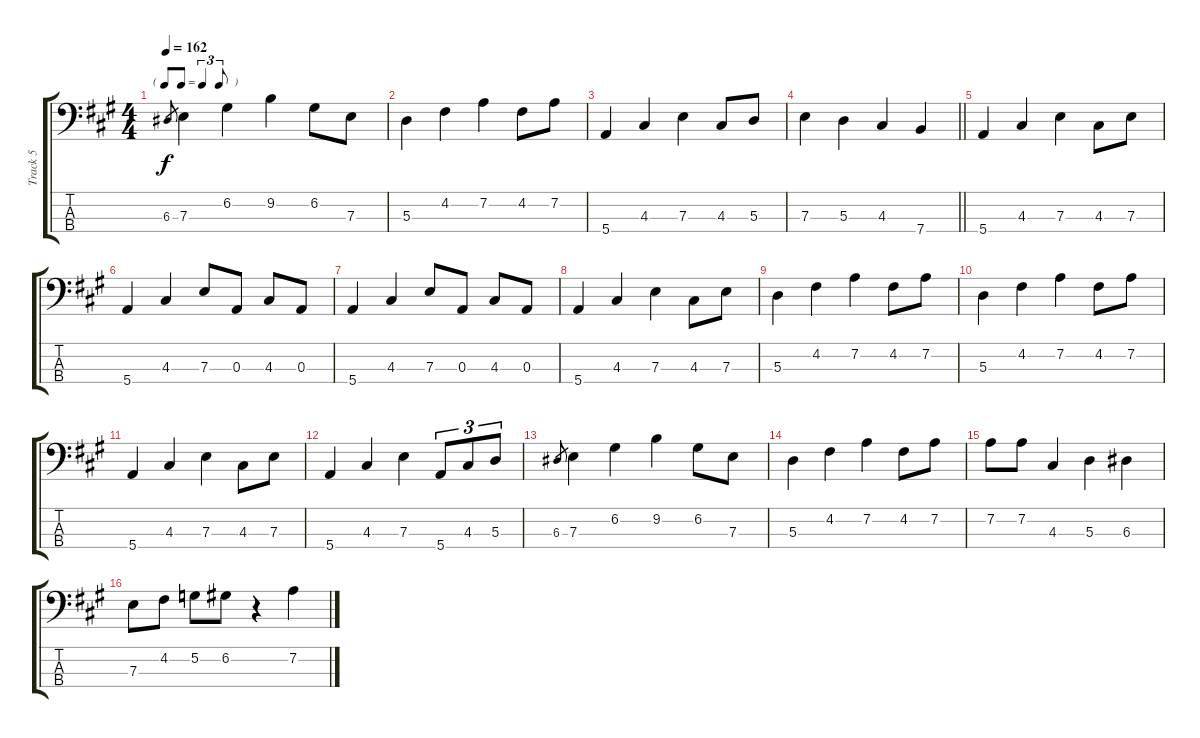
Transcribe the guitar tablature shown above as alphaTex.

\track ("Track 5" "Track 5") {instrument electricbassfinger}
\staff {score tabs}
\tuning (G2 D2 A1 E1) {hide}
\ts (4 4)
\tf triplet8th
\tempo 162
\clef f4
\ks a
6.3.8{gr dy f} 7.3.4 6.2.4 9.2.4 6.2.8 7.3.8 |
5.3.4 4.2.4 7.2.4 4.2.8 7.2.8 |
5.4.4 4.3.4 7.3.4 4.3.8 5.3.8 |
\barLineRight lightlight
7.3.4 5.3.4 4.3.4 7.4.4 |
5.4.4 4.3.4 7.3.4 4.3.8 7.3.8 |
5.4.4 4.3.4 7.3.8 0.3.8 4.3.8 0.3.8 |
5.4.4 4.3.4 7.3.8 0.3.8 4.3.8 0.3.8 |
5.4.4 4.3.4 7.3.4 4.3.8 7.3.8 |
5.3.4 4.2.4 7.2.4 4.2.8 7.2.8 |
5.3.4 4.2.4 7.2.4 4.2.8 7.2.8 |
5.4.4 4.3.4 7.3.4 4.3.8 7.3.8 |
5.4.4 4.3.4 7.3.4 5.4.8{tu (3 2)} 4.3.8{tu (3 2)} 5.3.8{tu (3 2)} |
6.3.8{gr} 7.3.4 6.2.4 9.2.4 6.2.8 7.3.8 |
5.3.4 4.2.4 7.2.4 4.2.8 7.2.8 |
7.2.8 7.2.8 4.3.4 5.3.4 6.3.4 |
7.3.8 4.2.8 5.2.8 6.2.8 r.4 7.2.4
